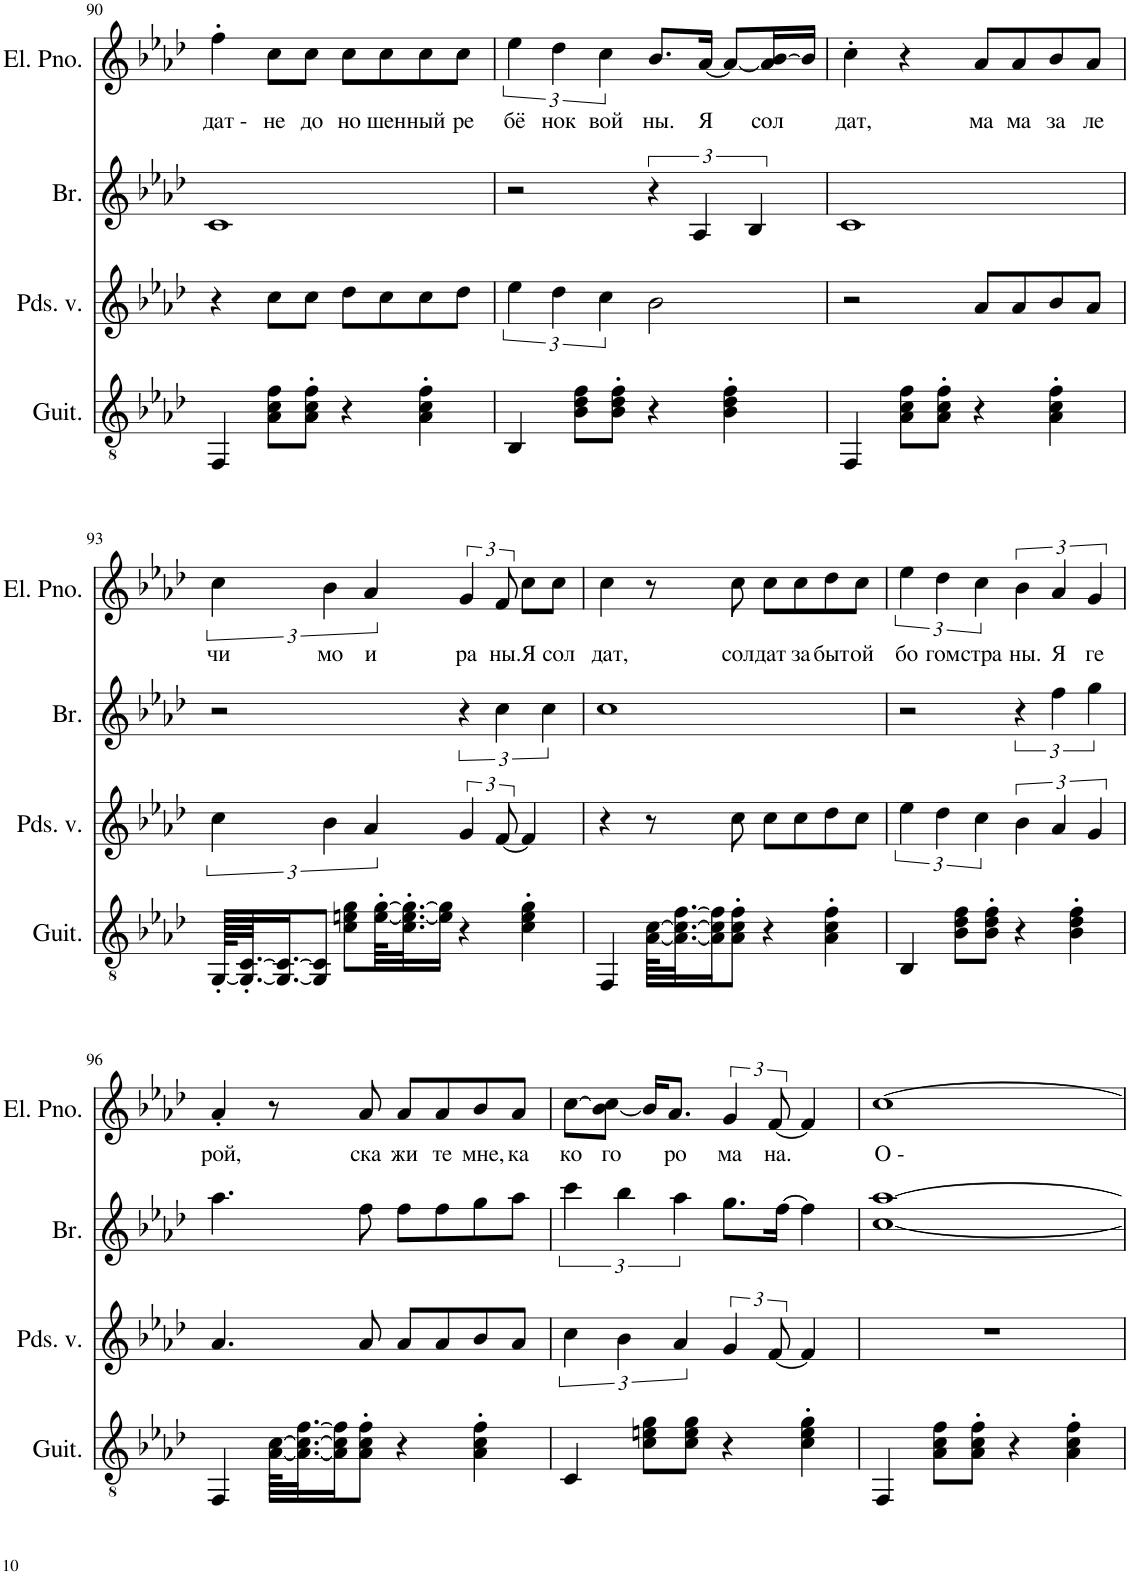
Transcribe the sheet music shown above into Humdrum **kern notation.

**kern	**kern	**kern	**kern	**text
*part4	*part3	*part2	*part1	*part1
*staff4	*staff3	*staff2	*staff1	*staff1
*I"Acoustic Guitar, Гитара ак	*I"Pardessus de viole, violin	*I"Brass, brass section	*I"Electric Piano, Мелодия	*
*I'Guit.	*I'Pds. v.	*I'Br.	*I'El. Pno.	*
!!LO:PB:g=z
*clefGv2	*clefG2	*clefG2	*clefG2	*
*k[b-e-a-d-]	*k[b-e-a-d-]	*k[b-e-a-d-]	*k[b-e-a-d-]	*
*M4/4	*M4/4	*M4/4	*M4/4	*
=90	=90	=90	=90	=90
!	!	!	!	!LO:LY:b
4FF/	4r	1c	4ff'\	дат -
!	!	!	!	!LO:LY:b
8A-\ 8c\ 8f\L	8cc\L	.	8cc\L	не
!	!	!	!	!LO:LY:b
8A-\' 8c\' 8f\'J	8cc\J	.	8cc\J	до
!	!	!	!	!LO:LY:b
4r	8dd-\L	.	8cc\L	но
!	!	!	!	!LO:LY:b
.	8cc\	.	8cc\	шен
!	!	!	!	!LO:LY:b
4A-\' 4c\' 4f\'	8cc\	.	8cc\	ный
!	!	!	!	!LO:LY:b
.	8dd-\J	.	8cc\J	ре
=91	=91	=91	=91	=91
!	!	!	!	!LO:LY:b
4BB-/	6ee-\	2r	6ee-\	бё
!	!	!	!	!LO:LY:b
.	6dd-\	.	6dd-\	нок
8B-\ 8d-\ 8f\L	.	.	.	.
!	!	!	!	!LO:LY:b
.	6cc\	.	6cc\	вой
8B-\' 8d-\' 8f\'J	.	.	.	.
!	!	!	!	!LO:LY:b
4r	2b-\	6r	8.b-/L	ны.
.	.	6A-/	.	.
!	!	!	!	!LO:LY:b
.	.	.	[16a-/Jk	Я
4B-\' 4d-\' 4f\'	.	.	8a-/L_	.
.	.	6B-/	.	.
!	!	!	!	!LO:LY:b
.	.	.	16a-/] [16b-/L	сол
.	.	.	16b-/JJ]	.
=92	=92	=92	=92	=92
!	!	!	!	!LO:LY:b
4FF/	2r	1c	4cc'\	дат,
8A-\ 8c\ 8f\L	.	.	4r	.
8A-\' 8c\' 8f\'J	.	.	.	.
!	!	!	!	!LO:LY:b
4r	8a-/L	.	8a-/L	ма
!	!	!	!	!LO:LY:b
.	8a-/	.	8a-/	ма
!	!	!	!	!LO:LY:b
4A-\' 4c\' 4f\'	8b-/	.	8b-/	за
!	!	!	!	!LO:LY:b
.	8a-/J	.	8a-/J	ле
!!LO:LB:g=z
=93	=93	=93	=93	=93
!	!	!	!	!LO:LY:b
[128GG'/KLLLL	6cc\	2r	6cc\	чи
64.GG/_' [64.C/'JJ	.	.	.	.
16.GG/_ 16.C/_J	.	.	.	.
8GG/] 8C/]J	.	.	.	.
!	!	!	!	!LO:LY:b
.	6b-\	.	6b-\	мо
8c\ 8en\ 8g\L	.	.	.	.
!	!	!	!	!LO:LY:b
.	6a-/	.	6a-/	и
[64e\' [64g\'KLL	.	.	.	.
32.c\' 32.e\_' 32.g\_'J	.	.	.	.
16e\] 16g\]JJ	.	.	.	.
!	!	!	!	!LO:LY:b
4r	6g/	6r	6g/	ра
!	!	!	!	!LO:LY:b
.	[12f/	6cc\	12f/	ны.
!	!	!	!	!LO:LY:b
4c\' 4e\' 4g\'	4f/]	.	8cc\L	Я
.	.	6cc\	.	.
!	!	!	!	!LO:LY:b
.	.	.	8cc\J	сол
=94	=94	=94	=94	=94
!	!	!	!	!LO:LY:b
4FF/	4r	1cc	4cc\	дат,
[64A-\ [64c\KLLL	8r	.	8r	.
32.A-\_ 32.c\_ [32.f\J	.	.	.	.
16A-\] 16c\] 16f\]J	.	.	.	.
!	!	!	!	!LO:LY:b
8A-\' 8c\' 8f\'J	8cc\	.	8cc\	сол
!	!	!	!	!LO:LY:b
4r	8cc\L	.	8cc\L	дат
!	!	!	!	!LO:LY:b
.	8cc\	.	8cc\	за
!	!	!	!	!LO:LY:b
4A-\' 4c\' 4f\'	8dd-\	.	8dd-\	быт
!	!	!	!	!LO:LY:b
.	8cc\J	.	8cc\J	ой
=95	=95	=95	=95	=95
!	!	!	!	!LO:LY:b
4BB-/	6ee-\	2r	6ee-\	бо
!	!	!	!	!LO:LY:b
.	6dd-\	.	6dd-\	гом
8B-\ 8d-\ 8f\L	.	.	.	.
!	!	!	!	!LO:LY:b
.	6cc\	.	6cc\	стра
8B-\' 8d-\' 8f\'J	.	.	.	.
!	!	!	!	!LO:LY:b
4r	6b-\	6r	6b-\	ны.
!	!	!	!	!LO:LY:b
.	6a-/	6ff\	6a-/	Я
4B-\' 4d-\' 4f\'	.	.	.	.
!	!	!	!	!LO:LY:b
.	6g/	6gg\	6g/	ге
!!LO:LB:g=z
=96	=96	=96	=96	=96
!	!	!	!	!LO:LY:b
4FF/	4.a-/	4.aa-\	4a-'/	рой,
[64A-\ [64c\KLLL	.	.	8r	.
32.A-\_ 32.c\_ [32.f\J	.	.	.	.
16A-\] 16c\] 16f\]J	.	.	.	.
!	!	!	!	!LO:LY:b
8A-\' 8c\' 8f\'J	8a-/	8ff\	8a-/	ска
!	!	!	!	!LO:LY:b
4r	8a-/L	8ff\L	8a-/L	жи
!	!	!	!	!LO:LY:b
.	8a-/	8ff\	8a-/	те
!	!	!	!	!LO:LY:b
4A-\' 4c\' 4f\'	8b-/	8gg\	8b-/	мне,
!	!	!	!	!LO:LY:b
.	8a-/J	8aa-\J	8a-/J	ка
=97	=97	=97	=97	=97
!	!	!	!	!LO:LY:b
4C/	6cc\	6ccc\	[8cc\L	ко
!	!	!	!	!LO:LY:b
.	.	.	[8b-\ 8cc\]J	го
.	6b-\	6bb-\	.	.
8c\ 8en\ 8g\L	.	.	16b-/KL]	.
!	!	!	!	!LO:LY:b
.	.	.	8.a-/J	ро
.	6a-/	6aa-\	.	.
8c\ 8e\ 8g\J	.	.	.	.
!	!	!	!	!LO:LY:b
4r	6g/	8.gg\L	6g/	ма
!	!	!	!	!LO:LY:b
.	[12f/	.	[12f/	на.
.	.	[16ff\Jk	.	.
4c\' 4e\' 4g\'	4f/]	4ff\]	4f/]	.
=98	=98	=98	=98	=98
!	!	!	!	!LO:LY:b
4FF/	1r	[1cc [1aa-	[1cc	О -
8A-\ 8c\ 8f\L	.	.	.	.
8A-\' 8c\' 8f\'J	.	.	.	.
4r	.	.	.	.
4A-\' 4c\' 4f\'	.	.	.	.
=	=	=	=	=
*-	*-	*-	*-	*-
